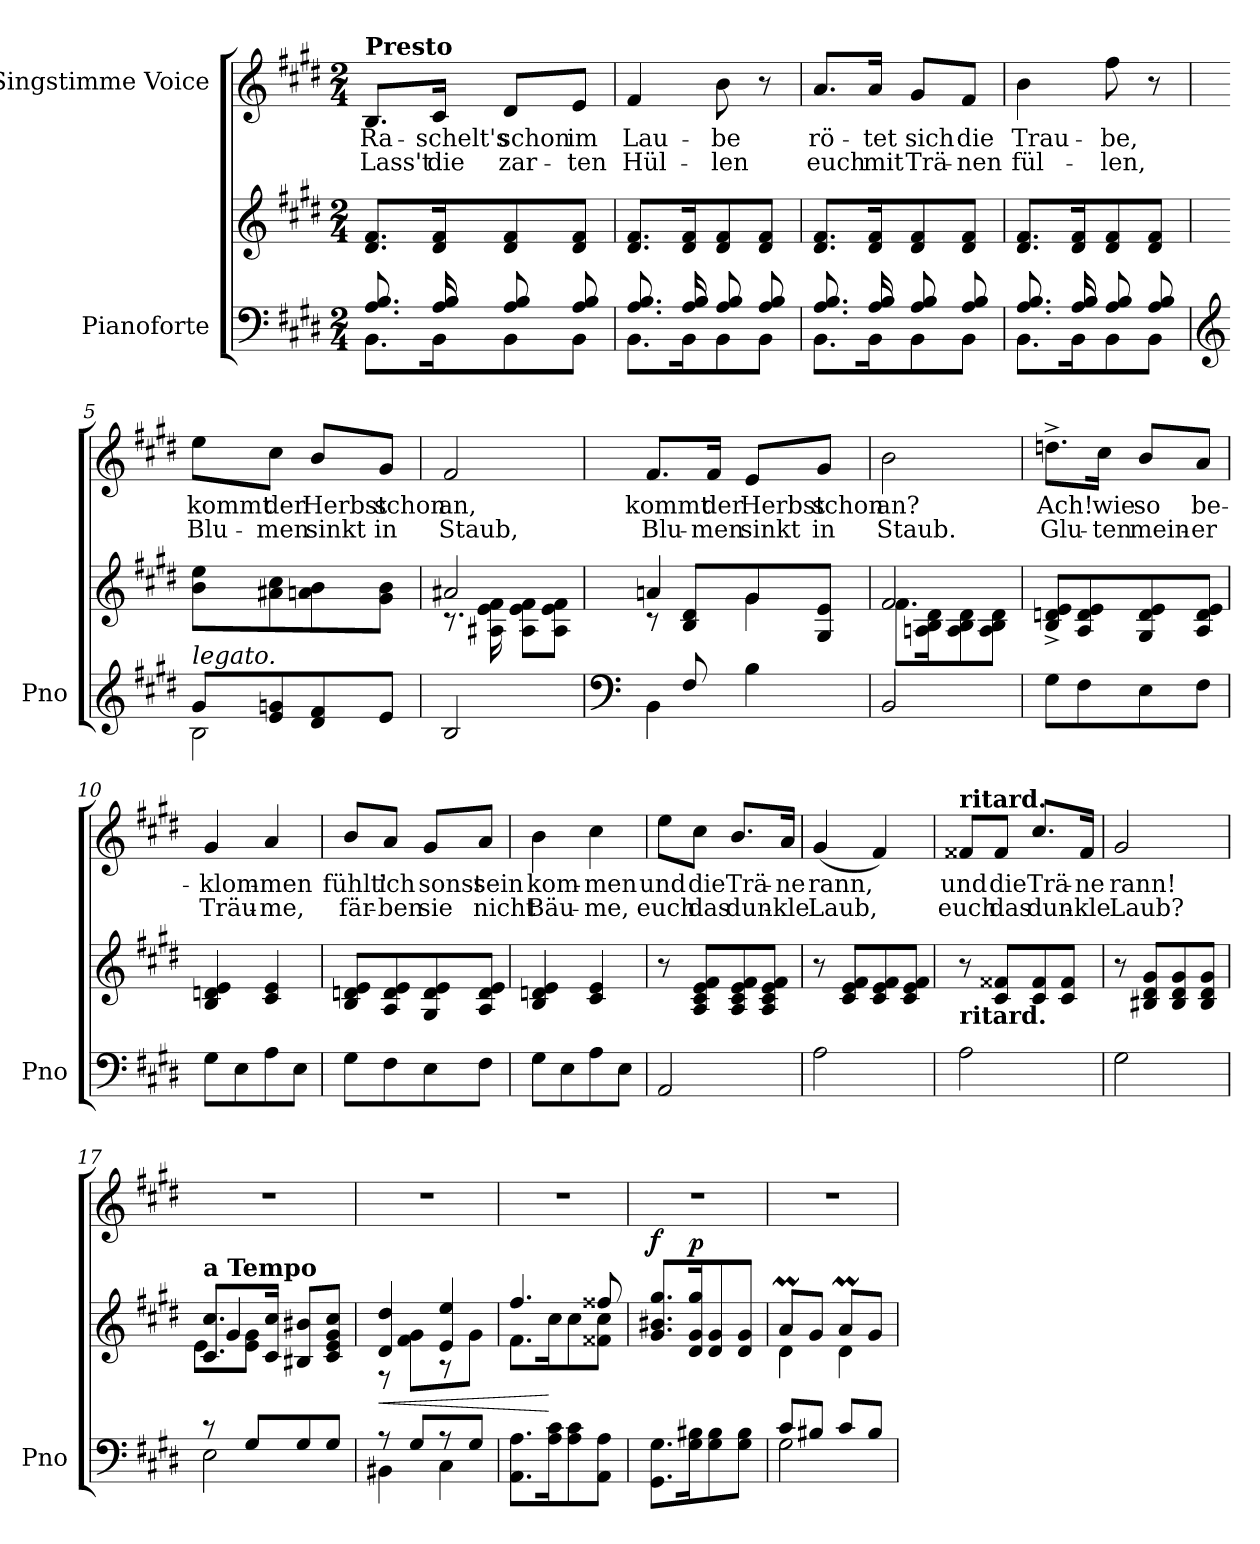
**kern	**kern	**dynam	**kern	**text	**text
*part2	*part2	*part2	*part1	*part1	*part1
*staff3	*staff2	*staff2/3	*staff1	*staff1	*staff1
*I"Pianoforte	*	*	*I"Singstimme Voice	*	*
*I'Pno	*	*	*	*	*
*clefF4	*clefG2	*	*clefG2	*	*
*k[f#c#g#d#]	*k[f#c#g#d#]	*	*k[f#c#g#d#]	*	*
*M2/4	*M2/4	*	*M2/4	*	*
=1	=1	=1	=1	=1	=1
*^	*	*	*	*	*
!	!	!	!	!LO:TX:a:B:t=Presto	!	!
8.A/ 8.B/	8.BB\L	8.d#/ 8.f#/L	.	8.B/L	Ra-	Lass't
16A/ 16B/	16BB\K	16d#/ 16f#/K	.	16c#/Jk	-schelt's	die
8A/ 8B/	8BB\	8d#/ 8f#/	.	8d#/L	schon	zar-
8A/ 8B/	8BB\J	8d#/ 8f#/J	.	8e/J	im	-ten
=2	=2	=2	=2	=2	=2	=2
8.A/ 8.B/	8.BB\L	8.d#/ 8.f#/L	.	4f#/	Lau-	Hül-
16A/ 16B/	16BB\K	16d#/ 16f#/K	.	.	.	.
8A/ 8B/	8BB\	8d#/ 8f#/	.	8b\	-be	-len
8A/ 8B/	8BB\J	8d#/ 8f#/J	.	8r	.	.
=3	=3	=3	=3	=3	=3	=3
8.A/ 8.B/	8.BB\L	8.d#/ 8.f#/L	.	8.a/L	rö-	euch
16A/ 16B/	16BB\K	16d#/ 16f#/K	.	16a/Jk	-tet	mit
8A/ 8B/	8BB\	8d#/ 8f#/	.	8g#/L	sich	Trä-
8A/ 8B/	8BB\J	8d#/ 8f#/J	.	8f#/J	die	-nen
=4	=4	=4	=4	=4	=4	=4
8.A/ 8.B/	8.BB\L	8.d#/ 8.f#/L	.	4b\	Trau-	fül-
16A/ 16B/	16BB\K	16d#/ 16f#/K	.	.	.	.
8A/ 8B/	8BB\	8d#/ 8f#/	.	8ff#\	-be,	-len,
8A/ 8B/	8BB\J	8d#/ 8f#/J	.	8r	.	.
=5	=5	=5	=5	=5	=5	=5
*clefG2	*	*	*	*	*	*
!LO:TX:i:t=legato.	!	!	!	!	!	!
8g#/L	2B\	8b\ 8ee\L	.	8ee\L	kommt	Blu-
8e/ 8gn/	.	8a#X\ 8cc#\	.	8cc#\J	der	-men
8d#/ 8f#/	.	8an\ 8b\	.	8b/L	Herbst	sinkt
8e/J	.	8g#\ 8b\J	.	8g#/J	schon	in
*v	*v	*	*	*	*	*
=6	=6	=6	=6	=6	=6
*	*^	*	*	*	*
2B/	2a#X/	8.r	.	2f#/	an,	Staub,
.	.	16A#X\ 16e\ 16f#\	.	.	.	.
.	.	8A#\ 8e\ 8f#\L	.	.	.	.
.	.	8A#\ 8e\ 8f#\J	.	.	.	.
=7	=7	=7	=7	=7	=7	=7
*clefF4	*	*	*	*	*	*
*^	*	*	*	*	*	*
4BB\	8ryy	4an/	8r	.	8.f#/L	kommt	Blu-
.	8F#/	.	8B/ 8d#/L	.	.	.	.
.	.	.	.	.	16f#/Jk	der	-men
4B\	4ryy	4g#\	8g#/	.	8e/L	Herbst	sinkt
.	.	.	8G#/ 8e/J	.	8g#/J	schon	in
*v	*v	*	*	*	*	*	*
=8	=8	=8	=8	=8	=8	=8
2BB/	2f#/	8.f#\L	.	2b\	an?	Staub.
.	.	16An\ 16B\ 16d#\K	.	.	.	.
.	.	8A\ 8B\ 8d#\	.	.	.	.
.	.	8A\ 8B\ 8d#\J	.	.	.	.
*	*v	*v	*	*	*	*
=9	=9	=9	=9	=9	=9
8G#\L	8B/^ 8dn/^ 8e/^L	.	8.ddn^\L	Ach!	Glu-
8F#\	8A/ 8d/ 8e/	.	.	.	.
.	.	.	16cc#\Jk	wie	-ten
8E\	8G#/ 8d/ 8e/	.	8b/L	so	mein-
8F#\J	8A/ 8d/ 8e/J	.	8a/J	be-	-er
=10	=10	=10	=10	=10	=10
8G#\L	4B/ 4dn/ 4e/	.	4g#/	-klom-	Träu-
8E\	.	.	.	.	.
8A\	4c#/ 4e/	.	4a/	-men	-me,
8E\J	.	.	.	.	.
=11	=11	=11	=11	=11	=11
8G#\L	8B/ 8dn/ 8e/L	.	8b/L	fühlt'	fär-
8F#\	8A/ 8d/ 8e/	.	8a/J	ich	-ben
8E\	8G#/ 8d/ 8e/	.	8g#/L	sonst	sie
8F#\J	8A/ 8d/ 8e/J	.	8a/J	sein	nicht
=12	=12	=12	=12	=12	=12
8G#\L	4B/ 4dn/ 4e/	.	4b\	kom-	Bäu-
8E\	.	.	.	.	.
8A\	4c#/ 4e/	.	4cc#\	-men	-me,
8E\J	.	.	.	.	.
=13	=13	=13	=13	=13	=13
2AA/	8r	.	8ee\L	und	euch
.	8A/ 8c#/ 8e/ 8f#/L	.	8cc#\J	die	das
.	8A/ 8c#/ 8e/ 8f#/	.	8.b/L	Trä-	dun-
.	8A/ 8c#/ 8e/ 8f#/J	.	.	.	.
.	.	.	16a/Jk	-ne	-kle
=14	=14	=14	=14	=14	=14
2A\	8r	.	(4g#/	rann,	Laub,
.	8c#/ 8e/ 8f#/L	.	.	.	.
.	8c#/ 8e/ 8f#/	.	4f#/)	.	.
.	8c#/ 8e/ 8f#/J	.	.	.	.
=15	=15	=15	=15	=15	=15
!	!	!	!LO:TX:a:B:t=ritard.	!	!
!	!LO:TX:b:B:t=ritard.	!	!	!	!
2A\	8r	.	8f##X/L	und	euch
.	8c#/ 8f##X/L	.	8f##/J	die	das
.	8c#/ 8f##/	.	8.cc#/L	Trä-	dun-
.	8c#/ 8f##/J	.	.	.	.
.	.	.	16f##/Jk	-ne	-kle
=16	=16	=16	=16	=16	=16
2G#\	8r	.	2g#/	rann!	Laub?
.	8B#X/ 8d#/ 8g#/L	.	.	.	.
.	8B#/ 8d#/ 8g#/	.	.	.	.
.	8B#/ 8d#/ 8g#/J	.	.	.	.
=17	=17	=17	=17	=17	=17
*^	*^	*	*	*	*
*	*	*	*^	*	*	*	*
!	!	!LO:TX:a:B:t=a Tempo	!	!	!	!	!	!
8r	2E\	8.c#/ 8.cc#/L	4g#/	8e\L	.	2r	.	.
8G#/L	.	.	.	8e\ 8g#\J	.	.	.	.
.	.	16c#/ 16cc#/Jk	.	.	.	.	.	.
8G#/	.	8B#X/ 8b#X/L	4ryy	4ryy	.	.	.	.
8G#/J	.	8c#/ 8e/ 8g#/ 8cc#/J	.	.	.	.	.	.
*	*	*v	*v	*v	*	*	*	*
=18	=18	=18	=18	=18	=18	=18
!	!	!	!	!LO:TX:a:color=#FFFFFF:t=.	!	!
!	!	!	!LO:HP:b	!	!	!
*	*	*^	*	*	*	*
8r	4BB#X\	4d#/ 4dd#/	8r	<	2r	.	.
8G#/L	.	.	8f#\ 8g#\L	.	.	.	.
8r	4C#\	4e/ 4ee/	8r	.	.	.	.
8G#/J	.	.	8g#\J	.	.	.	.
*v	*v	*	*	*	*	*	*
=19	=19	=19	=19	=19	=19	=19
8.AA\ 8.A\L	4.ff#/	8.f#\L	.	2r	.	.
16A\ 16c#\K	.	16cc#\K	[	.	.	.
8A\ 8c#\	.	8cc#\	.	.	.	.
8AA\ 8A\J	8ff##X/	8f##X\ 8cc#\J	.	.	.	.
=20	=20	=20	=20	=20	=20	=20
!	!	!	!LO:DY:a	!	!	!
*	*v	*v	*	*	*	*
8.GG#\ 8.G#\L	8.g#/ 8.b#X/ 8.gg#/L	f	2r	.	.
!	!	!LO:DY:a	!	!	!
16G#\ 16B#X\K	16d#/ 16g#/ 16gg#/K	p	.	.	.
8G#\ 8B#\	8d#/ 8g#/	.	.	.	.
8G#\ 8B#\J	8d#/ 8g#/J	.	.	.	.
=21	=21	=21	=21	=21	=21
*^	*^	*	*	*	*
8c#/L	2G#\	8aM/L	4d#\	.	2r	.	.
8B#X/J	.	8g#/J	.	.	.	.	.
8c#/L	.	8aM/L	4d#\	.	.	.	.
8B#/J	.	8g#/J	.	.	.	.	.
*v	*v	*	*	*	*	*	*
*	*v	*v	*	*	*	*
=	=	=	=	=	=
*-	*-	*-	*-	*-	*-
